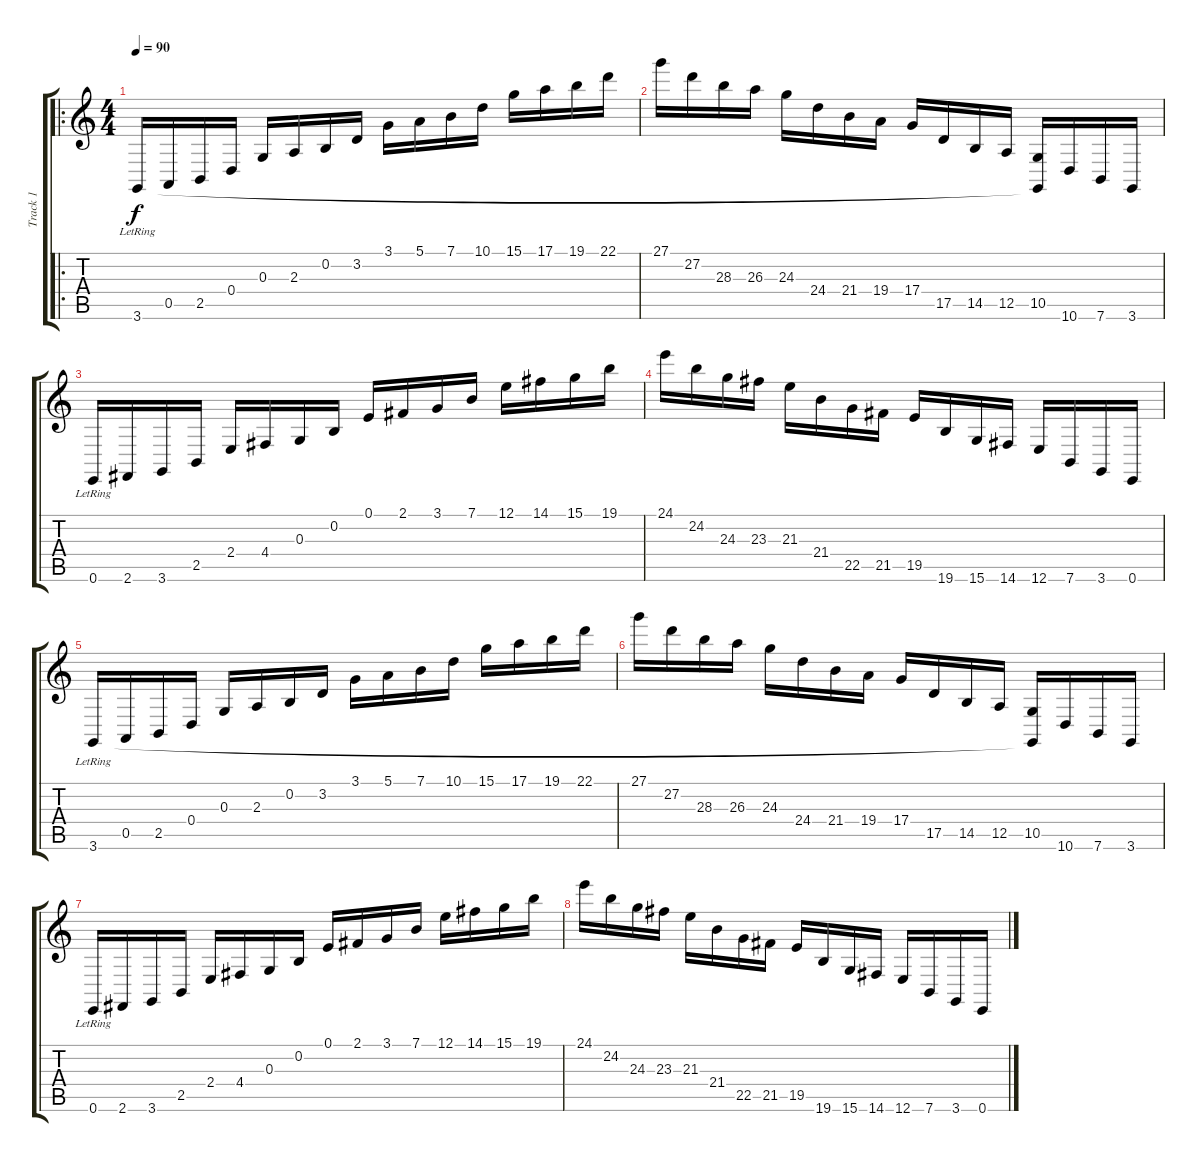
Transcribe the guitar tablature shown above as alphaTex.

\track ("Track 1" "Track 1") {instrument orchestralharp}
\staff {score tabs}
\tuning (E4 B3 G3 D3 A2 E2) {hide}
\ro
\ts (4 4)
\tempo 90
\clef g2
\ks c
3.6{lr}.16{dy f} 0.5.16 2.5.16 0.4.16 0.3.16 2.3.16 0.2.16 3.2.16 3.1.16 5.1.16 7.1.16 10.1.16 15.1.16 17.1.16 19.1.16 22.1.16 |
27.1.16 27.2.16 28.3.16 26.3.16 24.3.16 24.4.16 21.4.16 19.4.16 17.4.16 17.5.16 14.5.16 12.5.16 (10.5 3.6{t}).16 10.6.16 7.6.16 3.6.16 |
0.6{lr}.16 2.6.16 3.6.16 2.5.16 2.4.16 4.4.16 0.3.16 0.2.16 0.1.16 2.1.16 3.1.16 7.1.16 12.1.16 14.1.16 15.1.16 19.1.16 |
24.1.16 24.2.16 24.3.16 23.3.16 21.3.16 21.4.16 22.5.16 21.5.16 19.5.16 19.6.16 15.6.16 14.6.16 12.6.16 7.6.16 3.6.16 0.6.16 |
3.6{lr}.16 0.5.16 2.5.16 0.4.16 0.3.16 2.3.16 0.2.16 3.2.16 3.1.16 5.1.16 7.1.16 10.1.16 15.1.16 17.1.16 19.1.16 22.1.16 |
27.1.16 27.2.16 28.3.16 26.3.16 24.3.16 24.4.16 21.4.16 19.4.16 17.4.16 17.5.16 14.5.16 12.5.16 (10.5 3.6{t}).16 10.6.16 7.6.16 3.6.16 |
0.6{lr}.16 2.6.16 3.6.16 2.5.16 2.4.16 4.4.16 0.3.16 0.2.16 0.1.16 2.1.16 3.1.16 7.1.16 12.1.16 14.1.16 15.1.16 19.1.16 |
24.1.16 24.2.16 24.3.16 23.3.16 21.3.16 21.4.16 22.5.16 21.5.16 19.5.16 19.6.16 15.6.16 14.6.16 12.6.16 7.6.16 3.6.16 0.6.16
